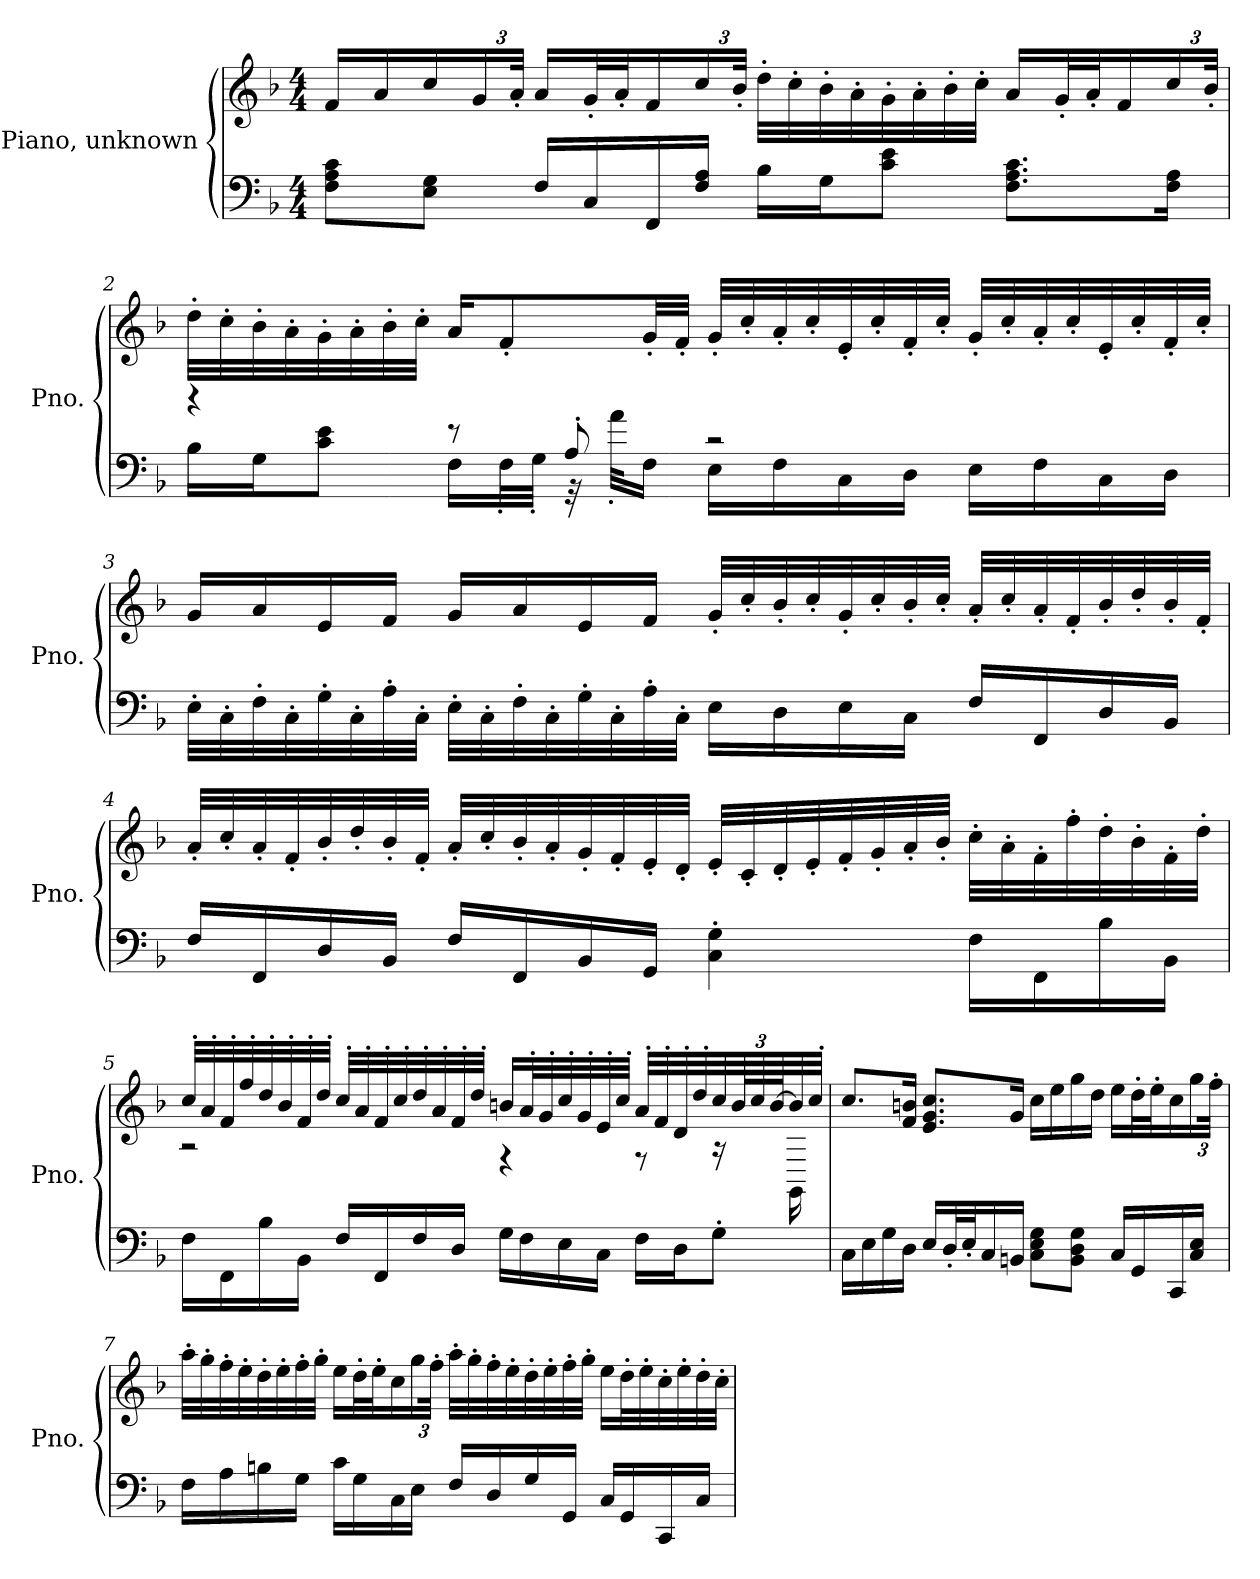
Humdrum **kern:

**kern	**kern
*part1	*part1
*staff2	*staff1
*I"Piano, unknown	*
*I'Pno.	*
*clefF4	*clefG2
*k[b-]	*k[b-]
*M4/4	*M4/4
*MM120	*MM120
=1	=1
8F\ 8A\ 8c\L	16f/LL
.	16a/
8E\ 8G\J	16cc/
*	*Xbrackettup
.	24g/
.	48a'/JJk
16F/LL	16a/LL
16C/	32g'/L
.	32a'/J
16FF/	16f/
16F/ 16A/JJ	24cc/
.	48b-'/JJk
16B-\LL	32dd'\LLL
.	32cc'\
16G\J	32b-'\
.	32a'\
8c\ 8e\J	32g'\
.	32a'\
.	32b-'\
.	32cc'\JJJ
8.F\ 8.A\ 8.c\L	16a/LL
.	32g'/L
.	32a'/J
.	16f/
16F\ 16A\Jk	24cc/
.	48b-'/JJk
!!LO:LB:g=z
=2	=2
*^	*
4r	16B-\LL	32dd'\LLL
.	.	32cc'\
.	16G\J	32b-'\
.	.	32a'\
.	8c\ 8e\J	32g'\
.	.	32a'\
.	.	32b-'\
.	.	32cc'\JJJ
8r	16F\LL	16a/KL
.	32F'\L	8f'/
.	32G'\JJJ	.
8A'/	32r	.
.	32a'\KLL	.
.	16F\JJ	32g'/LL
.	.	32f'/JJJ
2r	16E\LL	32g'/LLL
.	.	32cc'/
.	16F\	32a'/
.	.	32cc'/
.	16C\	32e'/
.	.	32cc'/
.	16D\JJ	32f'/
.	.	32cc'/JJJ
.	16E\LL	32g'/LLL
.	.	32cc'/
.	16F\	32a'/
.	.	32cc'/
.	16C\	32e'/
.	.	32cc'/
.	16D\JJ	32f'/
.	.	32cc'/JJJ
*v	*v	*
!!LO:LB:g=z
=3	=3
32E'\LLL	16g/LL
32C'\	.
32F'\	16a/
32C'\	.
32G'\	16e/
32C'\	.
32A'\	16f/JJ
32C'\JJJ	.
32E'\LLL	16g/LL
32C'\	.
32F'\	16a/
32C'\	.
32G'\	16e/
32C'\	.
32A'\	16f/JJ
32C'\JJJ	.
16E\LL	32g'/LLL
.	32cc'/
16D\	32b-'/
.	32cc'/
16E\	32g'/
.	32cc'/
16C\JJ	32b-'/
.	32cc'/JJJ
16F/LL	32a'/LLL
.	32cc'/
16FF/	32a'/
.	32f'/
16D/	32b-'/
.	32dd'/
16BB-/JJ	32b-'/
.	32f'/JJJ
!!LO:LB:g=z
=4	=4
16F/LL	32a'/LLL
.	32cc'/
16FF/	32a'/
.	32f'/
16D/	32b-'/
.	32dd'/
16BB-/JJ	32b-'/
.	32f'/JJJ
16F/LL	32a'/LLL
.	32cc'/
16FF/	32b-'/
.	32a'/
16BB-/	32g'/
.	32f'/
16GG/JJ	32e'/
.	32d'/JJJ
4C\' 4G\'	32e'/LLL
.	32c'/
.	32d'/
.	32e'/
.	32f'/
.	32g'/
.	32a'/
.	32b-'/JJJ
16F\LL	32cc'\LLL
.	32a'\
16FF\	32f'\
.	32ff'\
16B-\	32dd'\
.	32b-'\
16BB-\JJ	32f'\
.	32dd'\JJJ
!!LO:LB:g=z
=5	=5
*	*^
16F\LL	32cc'/LLL	2r
.	32a'/	.
16FF\	32f'/	.
.	32ff'/	.
16B-\	32dd'/	.
.	32b-'/	.
16BB-\JJ	32f'/	.
.	32dd'/JJJ	.
16F/LL	32cc'/LLL	.
.	32a'/	.
16FF/	32f'/	.
.	32cc'/	.
16F/	32dd'/	.
.	32a'/	.
16D/JJ	32f'/	.
.	32dd'/JJJ	.
16G\LL	16bn/LL	4r
16F\	32a'/L	.
.	32g'/	.
16E\	32cc'/	.
.	32g'/	.
16C\JJ	32e'/	.
.	32cc'/JJJ	.
16F\LL	32a'/LLL	8r
.	32f'/	.
16D\J	32d'/	.
.	32dd'/	.
8G'\J	32cc/	16r
.	96b/L	.
.	96cc/	.
.	[96b/J	.
.	32b/]	16GG\
.	32cc'/JJJ	.
*	*v	*v
!!LO:LB:g=z
=6	=6
16C\LL	8.cc/L
16E\	.
16G\	.
16D\JJ	16f/ 16bn/Jk
16E/LL	8.e/ 8.g/ 8.cc/L
32D'/L	.
32E'/J	.
16C/	.
16BBn/JJ	16g/Jk
8C\ 8E\ 8G\L	16cc\LL
.	16ee\
8BB\ 8D\ 8G\J	16gg\
.	16dd\JJ
16C/LL	16ee\LL
16GG/	32dd'\L
.	32ee'\J
16CC/	16cc\
16C/ 16E/JJ	24gg\
.	48ff'\JJk
=7	=7
16F\LL	32aa'\LLL
.	32gg'\
16A\	32ff'\
.	32ee'\
16Bn\	32dd'\
.	32ee'\
16G\JJ	32ff'\
.	32gg'\JJJ
16c\LL	16ee\LL
16G\	32dd'\L
.	32ee'\J
16C\	16cc\
16E\JJ	24gg\
.	48ff'\JJk
16F/LL	32aa'\LLL
.	32gg'\
16D/	32ff'\
.	32ee'\
16G/	32dd'\
.	32ee'\
16GG/JJ	32ff'\
.	32gg'\JJJ
16C/LL	16ee\LL
16GG/	32dd'\L
.	32ee'\
16CC/	32cc'\
.	32ee'\
16C/JJ	32dd'\
.	32cc'\JJJ
=	=
*-	*-
